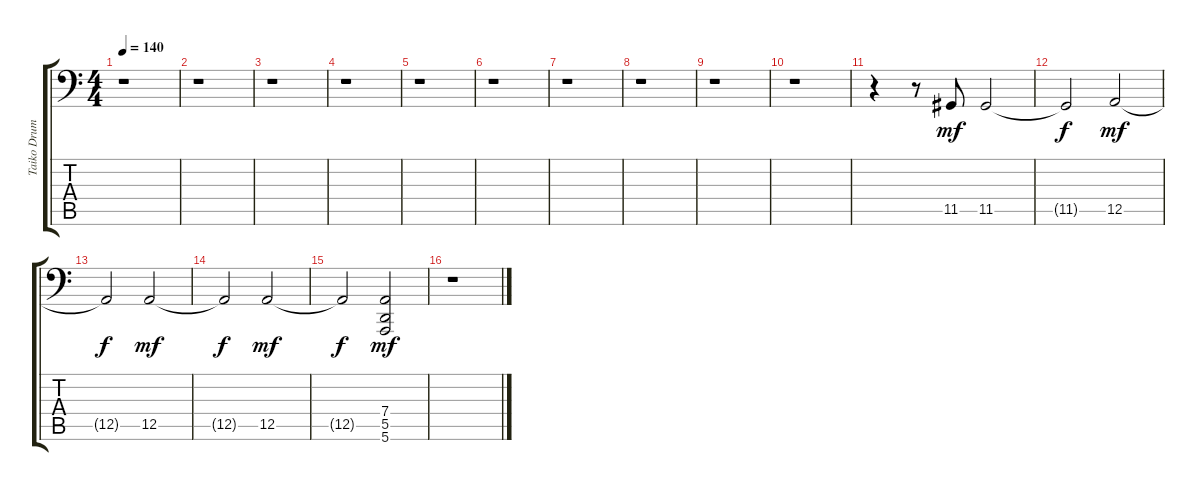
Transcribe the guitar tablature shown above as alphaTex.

\track ("Taiko Drum" "Taiko Drum") {instrument taikodrum}
\staff {score tabs}
\tuning (E3 B2 G2 D2 A1 E1) {hide}
\ts (4 4)
\tempo 140
\clef f4
\ks c
r.1{dy f} |
r.1 |
r.1 |
r.1 |
r.1 |
r.1 |
r.1 |
r.1 |
r.1 |
r.1 |
r.4 r.8 11.5.8{dy mf} 11.5.2 |
11.5{t}.2{dy f} 12.5.2{dy mf} |
12.5{t}.2{dy f} 12.5.2{dy mf} |
12.5{t}.2{dy f} 12.5.2{dy mf} |
12.5{t}.2{dy f} (7.4 5.5 5.6).2{dy mf} |
r.1
